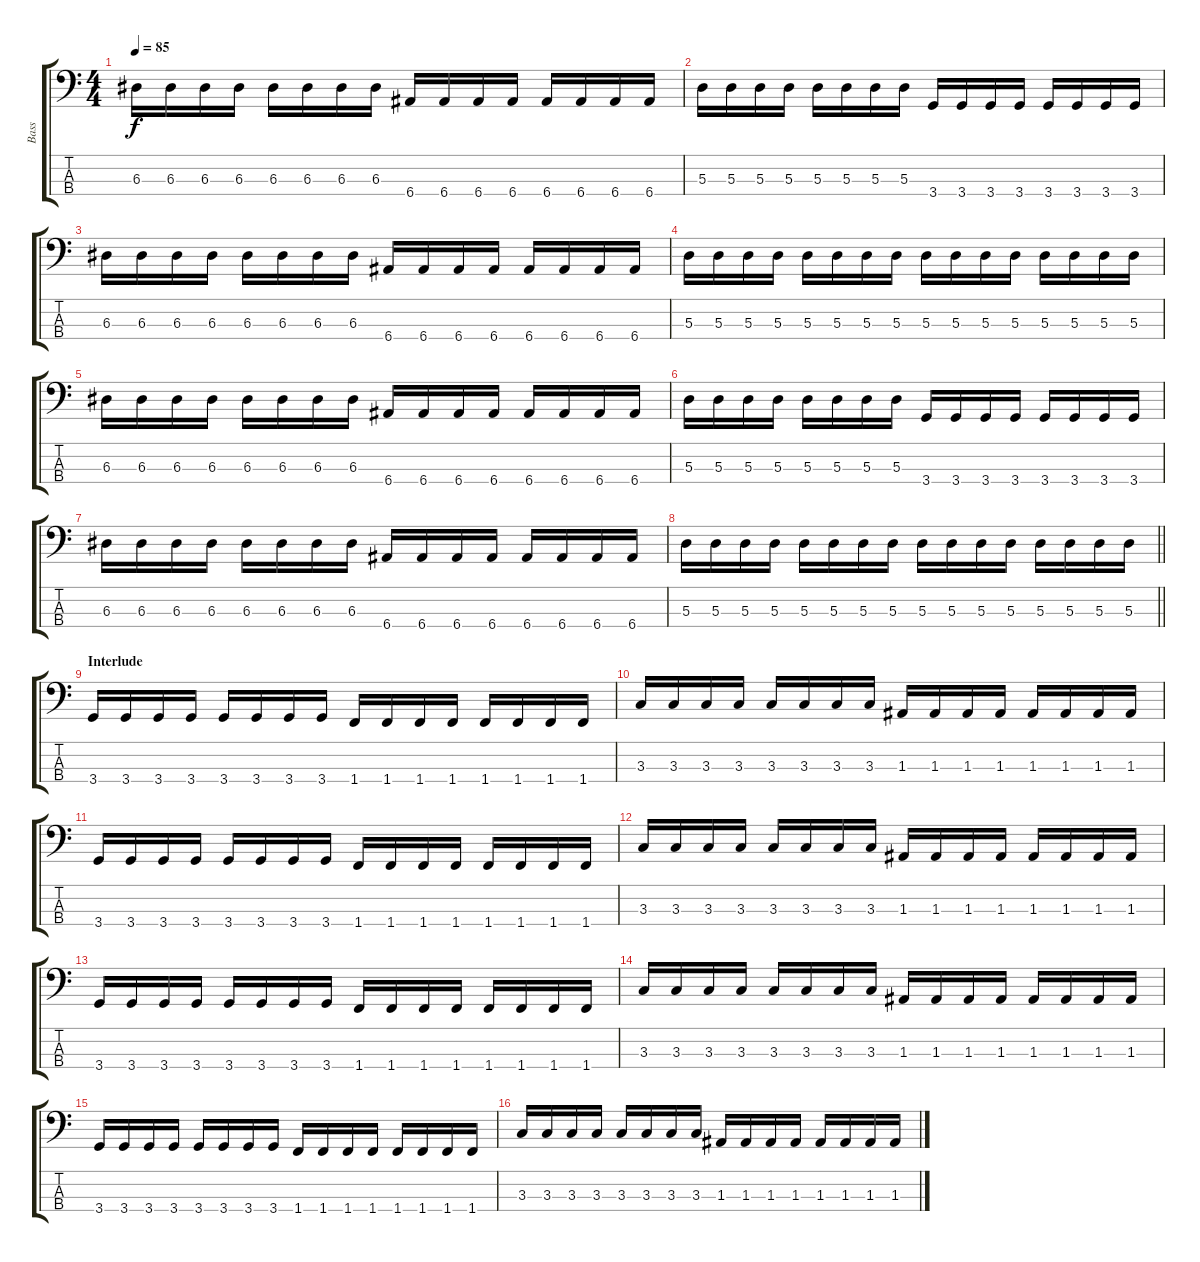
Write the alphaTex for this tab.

\track ("Bass" "Bass") {instrument synthbass1}
\staff {score tabs}
\tuning (G2 D2 A1 E1) {hide}
\ts (4 4)
\tempo 85
\clef f4
\ks c
6.3.16{dy f} 6.3.16 6.3.16 6.3.16 6.3.16 6.3.16 6.3.16 6.3.16 6.4.16 6.4.16 6.4.16 6.4.16 6.4.16 6.4.16 6.4.16 6.4.16 |
5.3.16 5.3.16 5.3.16 5.3.16 5.3.16 5.3.16 5.3.16 5.3.16 3.4.16 3.4.16 3.4.16 3.4.16 3.4.16 3.4.16 3.4.16 3.4.16 |
6.3.16 6.3.16 6.3.16 6.3.16 6.3.16 6.3.16 6.3.16 6.3.16 6.4.16 6.4.16 6.4.16 6.4.16 6.4.16 6.4.16 6.4.16 6.4.16 |
5.3.16 5.3.16 5.3.16 5.3.16 5.3.16 5.3.16 5.3.16 5.3.16 5.3.16 5.3.16 5.3.16 5.3.16 5.3.16 5.3.16 5.3.16 5.3.16 |
6.3.16 6.3.16 6.3.16 6.3.16 6.3.16 6.3.16 6.3.16 6.3.16 6.4.16 6.4.16 6.4.16 6.4.16 6.4.16 6.4.16 6.4.16 6.4.16 |
5.3.16 5.3.16 5.3.16 5.3.16 5.3.16 5.3.16 5.3.16 5.3.16 3.4.16 3.4.16 3.4.16 3.4.16 3.4.16 3.4.16 3.4.16 3.4.16 |
6.3.16 6.3.16 6.3.16 6.3.16 6.3.16 6.3.16 6.3.16 6.3.16 6.4.16 6.4.16 6.4.16 6.4.16 6.4.16 6.4.16 6.4.16 6.4.16 |
\barLineRight lightlight
5.3.16 5.3.16 5.3.16 5.3.16 5.3.16 5.3.16 5.3.16 5.3.16 5.3.16 5.3.16 5.3.16 5.3.16 5.3.16 5.3.16 5.3.16 5.3.16 |
\section ("" "Interlude")
3.4.16 3.4.16 3.4.16 3.4.16 3.4.16 3.4.16 3.4.16 3.4.16 1.4.16 1.4.16 1.4.16 1.4.16 1.4.16 1.4.16 1.4.16 1.4.16 |
3.3.16 3.3.16 3.3.16 3.3.16 3.3.16 3.3.16 3.3.16 3.3.16 1.3.16 1.3.16 1.3.16 1.3.16 1.3.16 1.3.16 1.3.16 1.3.16 |
3.4.16 3.4.16 3.4.16 3.4.16 3.4.16 3.4.16 3.4.16 3.4.16 1.4.16 1.4.16 1.4.16 1.4.16 1.4.16 1.4.16 1.4.16 1.4.16 |
3.3.16 3.3.16 3.3.16 3.3.16 3.3.16 3.3.16 3.3.16 3.3.16 1.3.16 1.3.16 1.3.16 1.3.16 1.3.16 1.3.16 1.3.16 1.3.16 |
3.4.16 3.4.16 3.4.16 3.4.16 3.4.16 3.4.16 3.4.16 3.4.16 1.4.16 1.4.16 1.4.16 1.4.16 1.4.16 1.4.16 1.4.16 1.4.16 |
3.3.16 3.3.16 3.3.16 3.3.16 3.3.16 3.3.16 3.3.16 3.3.16 1.3.16 1.3.16 1.3.16 1.3.16 1.3.16 1.3.16 1.3.16 1.3.16 |
3.4.16 3.4.16 3.4.16 3.4.16 3.4.16 3.4.16 3.4.16 3.4.16 1.4.16 1.4.16 1.4.16 1.4.16 1.4.16 1.4.16 1.4.16 1.4.16 |
3.3.16 3.3.16 3.3.16 3.3.16 3.3.16 3.3.16 3.3.16 3.3.16 1.3.16 1.3.16 1.3.16 1.3.16 1.3.16 1.3.16 1.3.16 1.3.16
